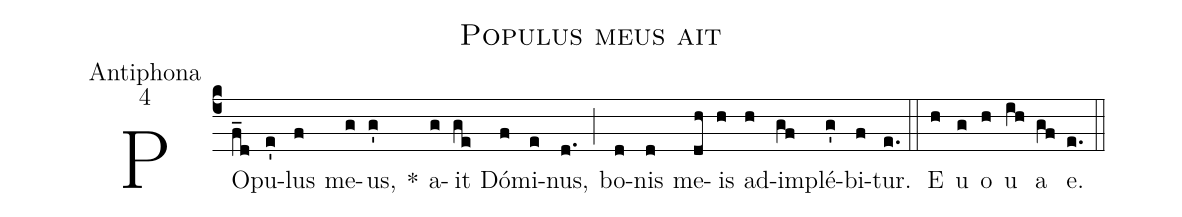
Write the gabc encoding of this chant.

name:Populus meus ait;
office-part:Antiphona;
mode:4;
%%
(c4) PO(f_d)pu(e')lus(f) me(g)us,(g') *() a(g)it(ge) Dó(f)mi(e)nus,(d.) (;) bo(d)nis(d) me(dh)is(h) ad(h)im(gf)plé(g')bi(f)tur.(e.) (::) <eu>E(h) u(g) o(h) u(ih) a(gf) e.</eu>(e.) (::)
